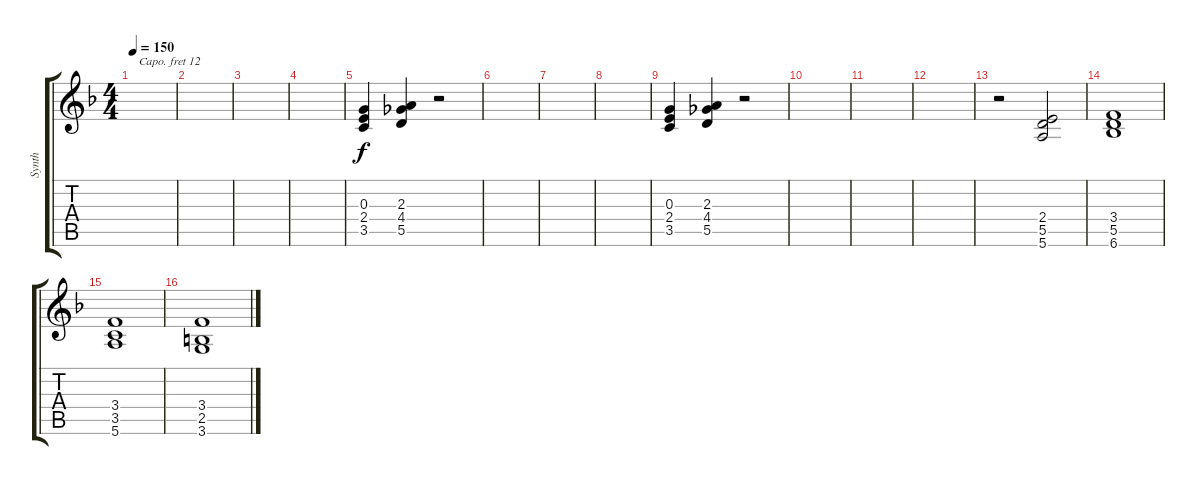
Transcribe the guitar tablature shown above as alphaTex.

\track ("Synth" "Synth") {instrument lead5charang}
\staff {score tabs}
\capo 12
\tuning (E4 B3 G3 D3 A2 E2) {hide}
\ts (4 4)
\tempo 150
\clef g2
\ks f
|
|
|
|
(0.3 2.4 3.5).4{volume 8 instrument distortionguitar} (2.3 4.4 5.5).4 r.2 |
|
|
|
(0.3 2.4 3.5).4 (2.3 4.4 5.5).4 r.2 |
|
|
|
r.2 (2.4 5.5 5.6).2{volume 7 instrument pad2warm} |
(3.4 5.5 6.6).1 |
(3.4 3.5 5.6).1 |
(3.4 2.5 3.6).1
